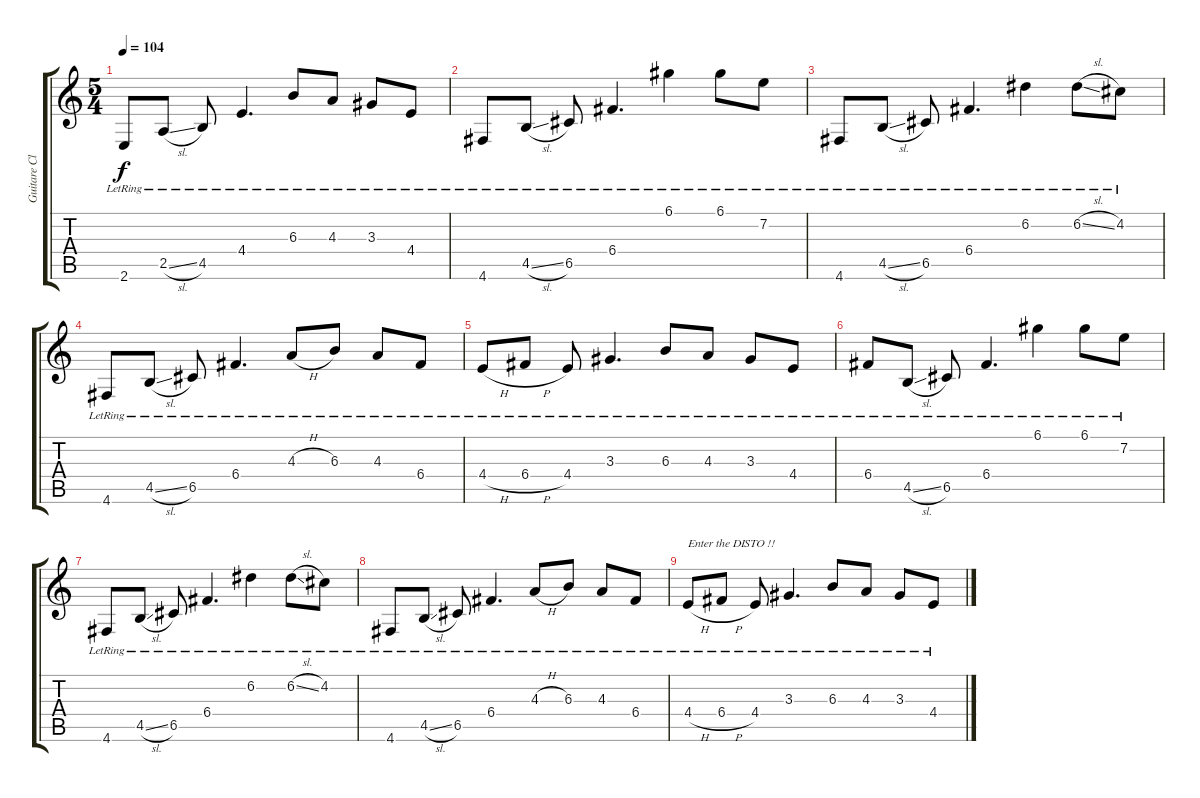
\track ("Guitare Clean" "Guitare Cl") {instrument electricguitarclean}
\staff {score tabs}
\tuning (D4 A3 F3 C3 G2 D2) {hide}
\ts (5 4)
\tempo 104
\clef g2
\ks c
2.6{lr}.8{dy f} 2.5{sl lr}.8 4.5{lr}.8 4.4{lr}.4{d} 6.3{lr}.8 4.3{lr}.8 3.3{lr}.8 4.4{lr}.8 |
4.6{lr}.8 4.5{sl lr}.8 6.5{lr}.8 6.4{lr}.4{d} 6.1{lr}.4 6.1{lr}.8 7.2{lr}.8 |
4.6{lr}.8 4.5{sl lr}.8 6.5{lr}.8 6.4{lr}.4{d} 6.2{lr}.4 6.2{sl lr}.8 4.2{lr}.8 |
4.6{lr}.8 4.5{sl lr}.8 6.5{lr}.8 6.4{lr}.4{d} 4.3{h lr}.8 6.3{lr}.8 4.3{lr}.8 6.4{lr}.8 |
4.4{h lr}.8 6.4{h lr}.8 4.4{lr}.8 3.3{lr}.4{d} 6.3{lr}.8 4.3{lr}.8 3.3{lr}.8 4.4{lr}.8 |
6.4{lr}.8 4.5{sl lr}.8 6.5{lr}.8 6.4{lr}.4{d} 6.1{lr}.4 6.1{lr}.8 7.2{lr}.8 |
4.6{lr}.8 4.5{sl lr}.8 6.5{lr}.8 6.4{lr}.4{d} 6.2{lr}.4 6.2{sl lr}.8 4.2{lr}.8 |
4.6{lr}.8 4.5{sl lr}.8 6.5{lr}.8 6.4{lr}.4{d} 4.3{h lr}.8 6.3{lr}.8 4.3{lr}.8 6.4{lr}.8 |
4.4{h lr}.8{txt "Enter the DISTO !!"} 6.4{h lr}.8 4.4{lr}.8 3.3{lr}.4{d} 6.3{lr}.8 4.3{lr}.8 3.3{lr}.8 4.4{lr}.8
